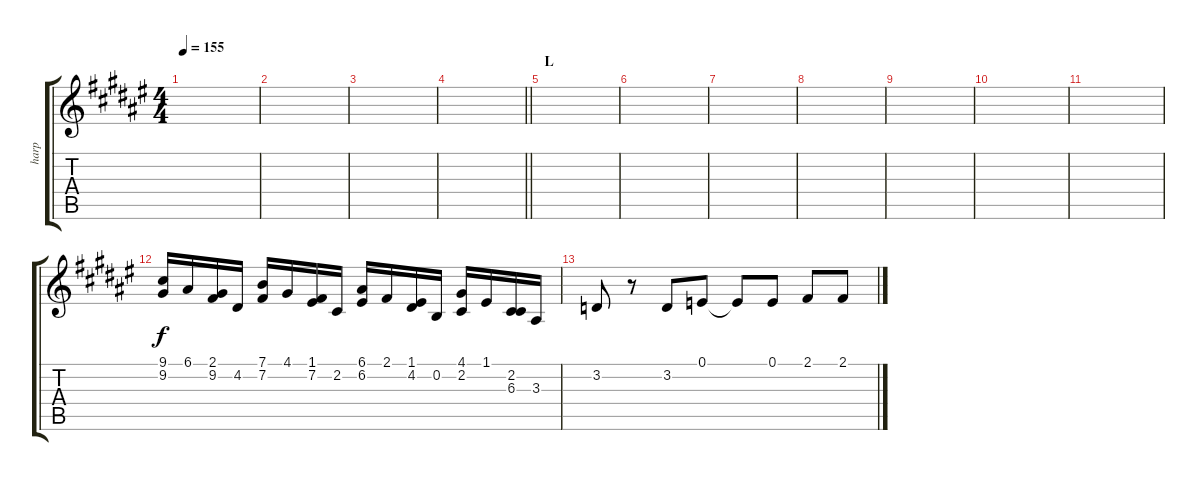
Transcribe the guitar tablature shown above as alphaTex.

\track ("harp" "harp") {instrument harpsichord}
\staff {score tabs}
\tuning (E4 B3 G3 D3 A2 E2) {hide}
\ts (4 4)
\tempo 155
\clef g2
\ks f#
|
|
|
\barLineRight lightlight
|
\section ("" "L")
|
|
|
|
|
|
|
(9.1 9.2).16 6.1.16 (2.1 9.2).16 4.2.16 (7.1 7.2).16 4.1.16 (1.1 7.2).16 2.2.16 (6.1 6.2).16 2.1.16 (1.1 4.2).16 0.2.16 (4.1 2.2).16 1.1.16 (2.2 6.3).16 3.3.16 |
3.2.8 r.8 3.2.8 0.1.8 0.1{t}.8 0.1.8 2.1.8 2.1.8
